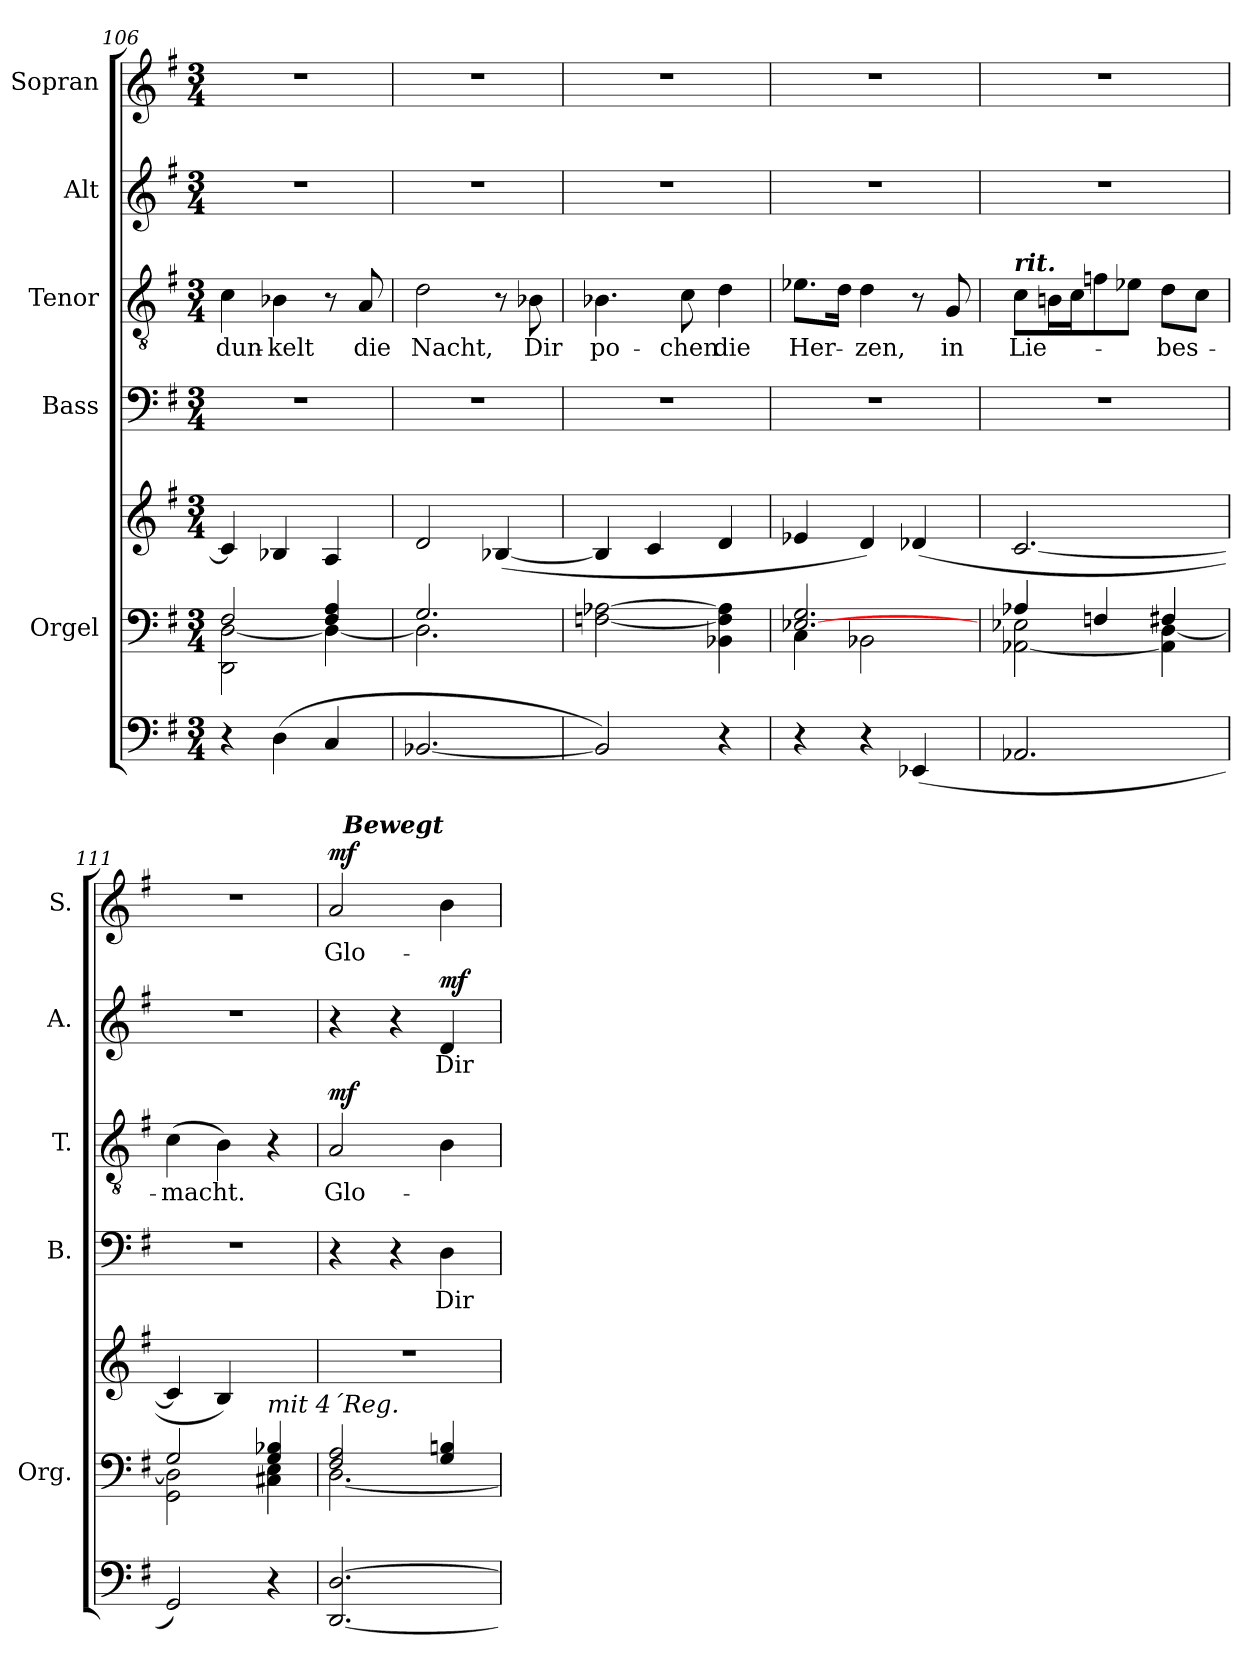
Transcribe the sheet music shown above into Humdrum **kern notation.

**kern	**kern	**kern	**kern	**text	**kern	**text	**dynam	**kern	**text	**dynam	**kern	**text	**dynam
*part6	*part5	*part5	*part4	*part4	*part3	*part3	*part3	*part2	*part2	*part2	*part1	*part1	*part1
*staff7	*staff6	*staff5	*staff4	*staff4	*staff3	*staff3	*staff3	*staff2	*staff2	*staff2	*staff1	*staff1	*staff1
*	*I"Orgel	*	*I"Bass	*	*I"Tenor	*	*	*I"Alt	*	*	*I"Sopran	*	*
*	*I'Org.	*	*I'B.	*	*I'T.	*	*	*I'A.	*	*	*I'S.	*	*
*clefF4	*clefF4	*clefG2	*clefF4	*	*clefGv2	*	*	*clefG2	*	*	*clefG2	*	*
*k[f#]	*k[f#]	*k[f#]	*k[f#]	*	*k[f#]	*	*	*k[f#]	*	*	*k[f#]	*	*
*G:	*G:	*G:	*G:	*	*G:	*	*	*G:	*	*	*G:	*	*
*M3/4	*M3/4	*M3/4	*M3/4	*	*M3/4	*	*	*M3/4	*	*	*M3/4	*	*
=106	=106	=106	=106	=106	=106	=106	=106	=106	=106	=106	=106	=106	=106
*	*^	*	*	*	*	*	*	*	*	*	*	*	*
!	!	!	!	!	!	!	!LO:LY:b	!	!	!	!	!	!	!
4r	2F#/	2DD\ [<2D\	4c/]	2.r	.	4c\	dun-	.	2.r	.	.	2.r	.	.
!	!	!	!	!	!	!	!LO:LY:b	!	!	!	!	!	!	!
(>4D\	.	.	4B-X/	.	.	4B-X\	-kelt	.	.	.	.	.	.	.
4C/	4F#/ 4A/	4D\_	4A/	.	.	8r	.	.	.	.	.	.	.	.
!	!	!	!	!	!	!	!LO:LY:b	!	!	!	!	!	!	!
.	.	.	.	.	.	8A/	die	.	.	.	.	.	.	.
!!LO:PB:g=z
=107	=107	=107	=107	=107	=107	=107	=107	=107	=107	=107	=107	=107	=107	=107
!	!	!	!	!	!	!	!LO:LY:b	!	!	!	!	!	!	!
[2.BB-X/	2.G/	2.D\]	2d/	2.r	.	2d\	Nacht,	.	2.r	.	.	2.r	.	.
.	.	.	(<[4B-X/	.	.	8r	.	.	.	.	.	.	.	.
!	!	!	!	!	!	!	!LO:LY:b	!	!	!	!	!	!	!
.	.	.	.	.	.	8B-X\	Dir	.	.	.	.	.	.	.
*	*v	*v	*	*	*	*	*	*	*	*	*	*	*	*
=108	=108	=108	=108	=108	=108	=108	=108	=108	=108	=108	=108	=108	=108
!	!	!	!	!	!	!LO:LY:b	!	!	!	!	!	!	!
2BB-/])	[2Fn\ [2A-X\	4B-/]	2.r	.	4.B-X\	po-	.	2.r	.	.	2.r	.	.
.	.	4c/	.	.	.	.	.	.	.	.	.	.	.
!	!	!	!	!	!	!LO:LY:b	!	!	!	!	!	!	!
.	.	.	.	.	8c\	-chen	.	.	.	.	.	.	.
!	!	!	!	!	!	!LO:LY:b	!	!	!	!	!	!	!
4r	4BB-X\ 4F\] 4A-\]	4d/	.	.	4d\	die	.	.	.	.	.	.	.
=109	=109	=109	=109	=109	=109	=109	=109	=109	=109	=109	=109	=109	=109
*	*^	*	*	*	*	*	*	*	*	*	*	*	*
!	!	!	!	!	!	!	!LO:LY:b	!	!	!	!	!	!	!
4r	[>2.E-X/ 2.G/	4C\	4e-X/	2.r	.	8.e-X\L	Her-	.	2.r	.	.	2.r	.	.
.	.	.	.	.	.	16d\Jk	.	.	.	.	.	.	.	.
!	!	!	!	!	!	!	!LO:LY:b	!	!	!	!	!	!	!
4r	.	2BB-X\	4d/)	.	.	4d\	-zen,	.	.	.	.	.	.	.
(<4EE-X/	.	.	(<4d-X/	.	.	8r	.	.	.	.	.	.	.	.
!	!	!	!	!	!	!	!LO:LY:b	!	!	!	!	!	!	!
.	.	.	.	.	.	8G/	in	.	.	.	.	.	.	.
=110	=110	=110	=110	=110	=110	=110	=110	=110	=110	=110	=110	=110	=110	=110
!	!	!	!	!	!	!LO:TX:a:Bi:t=rit.	!	!	!	!	!	!	!	!
!	!	!	!	!	!	!	!LO:LY:b	!	!	!	!	!	!	!
2.AA-X/	4A-X/	[<2AA-X\ 2E-X\	[2.c/	2.r	.	8c\L	Lie-	.	2.r	.	.	2.r	.	.
.	.	.	.	.	.	16Bn\L	.	.	.	.	.	.	.	.
.	.	.	.	.	.	16c\J	.	.	.	.	.	.	.	.
.	4Fn/	.	.	.	.	8fn\	.	.	.	.	.	.	.	.
.	.	.	.	.	.	8e-X\J	.	.	.	.	.	.	.	.
!	!	!	!	!	!	!	!LO:LY:b	!	!	!	!	!	!	!
.	4F#X/	4AA-\] [<4D\	.	.	.	8d\L	-bes-	.	.	.	.	.	.	.
.	.	.	.	.	.	8c\J	.	.	.	.	.	.	.	.
=111	=111	=111	=111	=111	=111	=111	=111	=111	=111	=111	=111	=111	=111	=111
!	!	!	!	!	!	!	!LO:LY:b	!	!	!	!	!	!	!
2GG/)	2G/	2GG\ 2D\]	4c/]	2.r	.	(>4c\	-macht.	.	2.r	.	.	2.r	.	.
.	.	.	4B/)	.	.	4B\)	.	.	.	.	.	.	.	.
!	!LO:TX:a:i:t=mit 4´Reg.	!	!	!	!	!	!	!	!	!	!	!	!	!
4r	4G/ 4B-X/	4C#X\ 4E\	4ryy	.	.	4r	.	.	.	.	.	.	.	.
!!LO:PB:g=z
=112	=112	=112	=112	=112	=112	=112	=112	=112	=112	=112	=112	=112	=112	=112
!	!	!	!	!	!	!	!LO:LY:b	!LO:DY:a	!	!	!	!	!LO:LY:b	!LO:DY:a
*	*	*	*	*	*	*	*	*	*	*	*	*^	*	*
[2.DD/ [2.D/	2F#/ 2A/	[<2.D\	2.r	4r	.	2A/	Glo-	mf	4r	.	.	2a/	32ryy	Glo-	mf
!	!	!	!	!	!	!	!	!	!	!	!	!	!LO:TX:a:Bi:t=Bewegt	!	!
.	.	.	.	.	.	.	.	.	.	.	.	.	2ryy	.	.
.	.	.	.	4r	.	.	.	.	4r	.	.	.	.	.	.
!	!	!	!	!	!LO:LY:b	!	!	!	!	!LO:LY:b	!LO:DY:a	!	!	!	!
.	4G/ 4Bn/	.	.	4D\	Dir	4B\	.	.	4d/	Dir	mf	4b\	.	.	.
.	.	.	.	.	.	.	.	.	.	.	.	.	8..ryy	.	.
*	*v	*v	*	*	*	*	*	*	*	*	*	*v	*v	*	*
=	=	=	=	=	=	=	=	=	=	=	=	=	=
*-	*-	*-	*-	*-	*-	*-	*-	*-	*-	*-	*-	*-	*-
